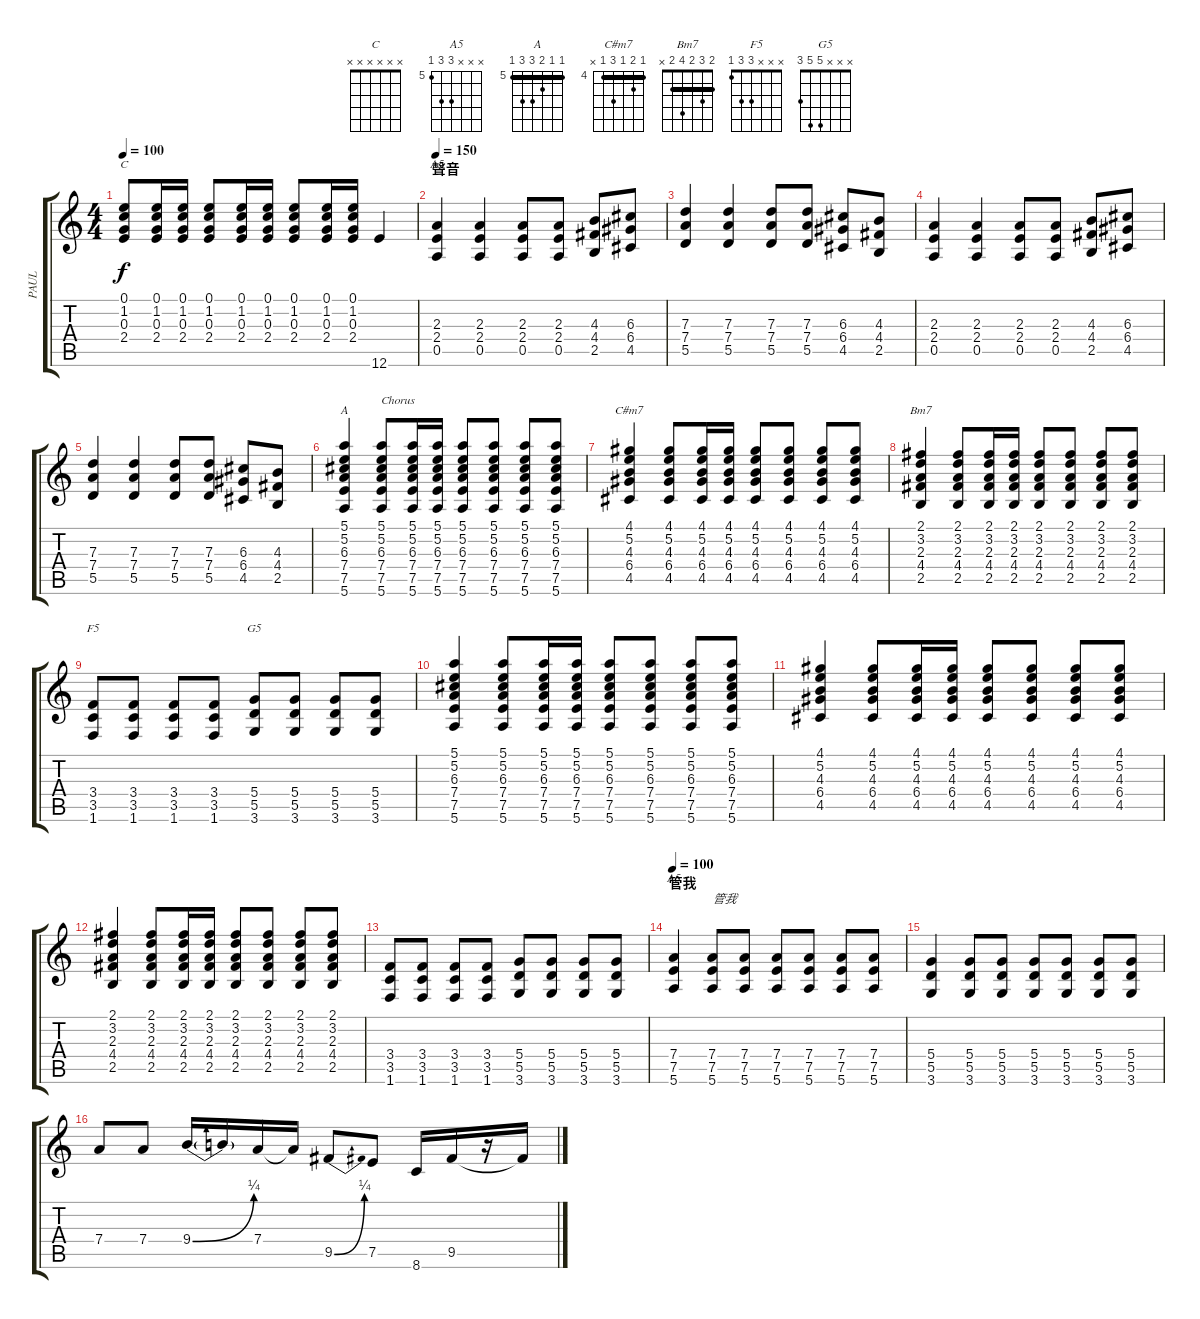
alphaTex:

\track ("PAUL" "PAUL") {instrument overdrivenguitar}
\staff {score tabs}
\tuning (E4 B3 G3 D3 A2 E2) {hide}
\chord ("C" x x x x x x) {firstfret 0}
\chord ("A5" x x 2 2 0 x)
\chord ("A" 5 5 6 7 7 5) {firstfret 5 barre 5}
\chord ("C#m7" 4 5 4 6 4 x) {firstfret 4 barre 4}
\chord ("Bm7" 2 3 2 4 2 x) {barre 2}
\chord ("F5" x x x 3 3 1)
\chord ("G5" x x x 5 5 3)
\chord ("A5" x x x 7 7 5) {firstfret 5}
\ts (4 4)
\tempo 100
\clef g2
\ks c
(0.1 1.2 0.3 2.4).8{ch "C" dy f} (0.1 1.2 0.3 2.4).16 (0.1 1.2 0.3 2.4).16 (0.1 1.2 0.3 2.4).8 (0.1 1.2 0.3 2.4).16 (0.1 1.2 0.3 2.4).16 (0.1 1.2 0.3 2.4).8 (0.1 1.2 0.3 2.4).16 (0.1 1.2 0.3 2.4).16 12.6.4 |
\section ("" "聲音")
\tempo 150
(2.3 2.4 0.5).4{ch "A5" volume 15} (2.3 2.4 0.5).4 (2.3 2.4 0.5).8 (2.3 2.4 0.5).8 (4.3 4.4 2.5).8 (6.3 6.4 4.5).8 |
(7.3 7.4 5.5).4 (7.3 7.4 5.5).4 (7.3 7.4 5.5).8 (7.3 7.4 5.5).8 (6.3 6.4 4.5).8 (4.3 4.4 2.5).8 |
(2.3 2.4 0.5).4 (2.3 2.4 0.5).4 (2.3 2.4 0.5).8 (2.3 2.4 0.5).8 (4.3 4.4 2.5).8 (6.3 6.4 4.5).8 |
(7.3 7.4 5.5).4 (7.3 7.4 5.5).4 (7.3 7.4 5.5).8 (7.3 7.4 5.5).8 (6.3 6.4 4.5).8 (4.3 4.4 2.5).8 |
(5.1 5.2 6.3 7.4 7.5 5.6).4{ch "A"} (5.1 5.2 6.3 7.4 7.5 5.6).8{txt "Chorus"} (5.1 5.2 6.3 7.4 7.5 5.6).16 (5.1 5.2 6.3 7.4 7.5 5.6).16 (5.1 5.2 6.3 7.4 7.5 5.6).8 (5.1 5.2 6.3 7.4 7.5 5.6).8 (5.1 5.2 6.3 7.4 7.5 5.6).8 (5.1 5.2 6.3 7.4 7.5 5.6).8 |
(4.1 5.2 4.3 6.4 4.5).4{ch "C#m7"} (4.1 5.2 4.3 6.4 4.5).8 (4.1 5.2 4.3 6.4 4.5).16 (4.1 5.2 4.3 6.4 4.5).16 (4.1 5.2 4.3 6.4 4.5).8 (4.1 5.2 4.3 6.4 4.5).8 (4.1 5.2 4.3 6.4 4.5).8 (4.1 5.2 4.3 6.4 4.5).8 |
(2.1 3.2 2.3 4.4 2.5).4{ch "Bm7"} (2.1 3.2 2.3 4.4 2.5).8 (2.1 3.2 2.3 4.4 2.5).16 (2.1 3.2 2.3 4.4 2.5).16 (2.1 3.2 2.3 4.4 2.5).8 (2.1 3.2 2.3 4.4 2.5).8 (2.1 3.2 2.3 4.4 2.5).8 (2.1 3.2 2.3 4.4 2.5).8 |
(3.4 3.5 1.6).8{ch "F5"} (3.4 3.5 1.6).8 (3.4 3.5 1.6).8 (3.4 3.5 1.6).8 (5.4 5.5 3.6).8{ch "G5"} (5.4 5.5 3.6).8 (5.4 5.5 3.6).8 (5.4 5.5 3.6).8 |
(5.1 5.2 6.3 7.4 7.5 5.6).4 (5.1 5.2 6.3 7.4 7.5 5.6).8 (5.1 5.2 6.3 7.4 7.5 5.6).16 (5.1 5.2 6.3 7.4 7.5 5.6).16 (5.1 5.2 6.3 7.4 7.5 5.6).8 (5.1 5.2 6.3 7.4 7.5 5.6).8 (5.1 5.2 6.3 7.4 7.5 5.6).8 (5.1 5.2 6.3 7.4 7.5 5.6).8 |
(4.1 5.2 4.3 6.4 4.5).4 (4.1 5.2 4.3 6.4 4.5).8 (4.1 5.2 4.3 6.4 4.5).16 (4.1 5.2 4.3 6.4 4.5).16 (4.1 5.2 4.3 6.4 4.5).8 (4.1 5.2 4.3 6.4 4.5).8 (4.1 5.2 4.3 6.4 4.5).8 (4.1 5.2 4.3 6.4 4.5).8 |
(2.1 3.2 2.3 4.4 2.5).4 (2.1 3.2 2.3 4.4 2.5).8 (2.1 3.2 2.3 4.4 2.5).16 (2.1 3.2 2.3 4.4 2.5).16 (2.1 3.2 2.3 4.4 2.5).8 (2.1 3.2 2.3 4.4 2.5).8 (2.1 3.2 2.3 4.4 2.5).8 (2.1 3.2 2.3 4.4 2.5).8 |
(3.4 3.5 1.6).8 (3.4 3.5 1.6).8 (3.4 3.5 1.6).8 (3.4 3.5 1.6).8 (5.4 5.5 3.6).8 (5.4 5.5 3.6).8 (5.4 5.5 3.6).8 (5.4 5.5 3.6).8 |
\section ("" "管我")
\tempo 100
(7.4 7.5 5.6).4{ch "A5"} (7.4 7.5 5.6).8{txt "管我"} (7.4 7.5 5.6).8 (7.4 7.5 5.6).8 (7.4 7.5 5.6).8 (7.4 7.5 5.6).8 (7.4 7.5 5.6).8 |
(5.4 5.5 3.6).4 (5.4 5.5 3.6).8 (5.4 5.5 3.6).8 (5.4 5.5 3.6).8 (5.4 5.5 3.6).8 (5.4 5.5 3.6).8 (5.4 5.5 3.6).8 |
7.4.8 7.4.8 9.4{be (bend 0 0 60 1)}.16 9.4{t}.16 7.4.16 7.4{t}.16 9.5{be (bend 0 0 60 1)}.8 7.5.8 8.6.16 9.5.16 r.16 9.5{t}.16
